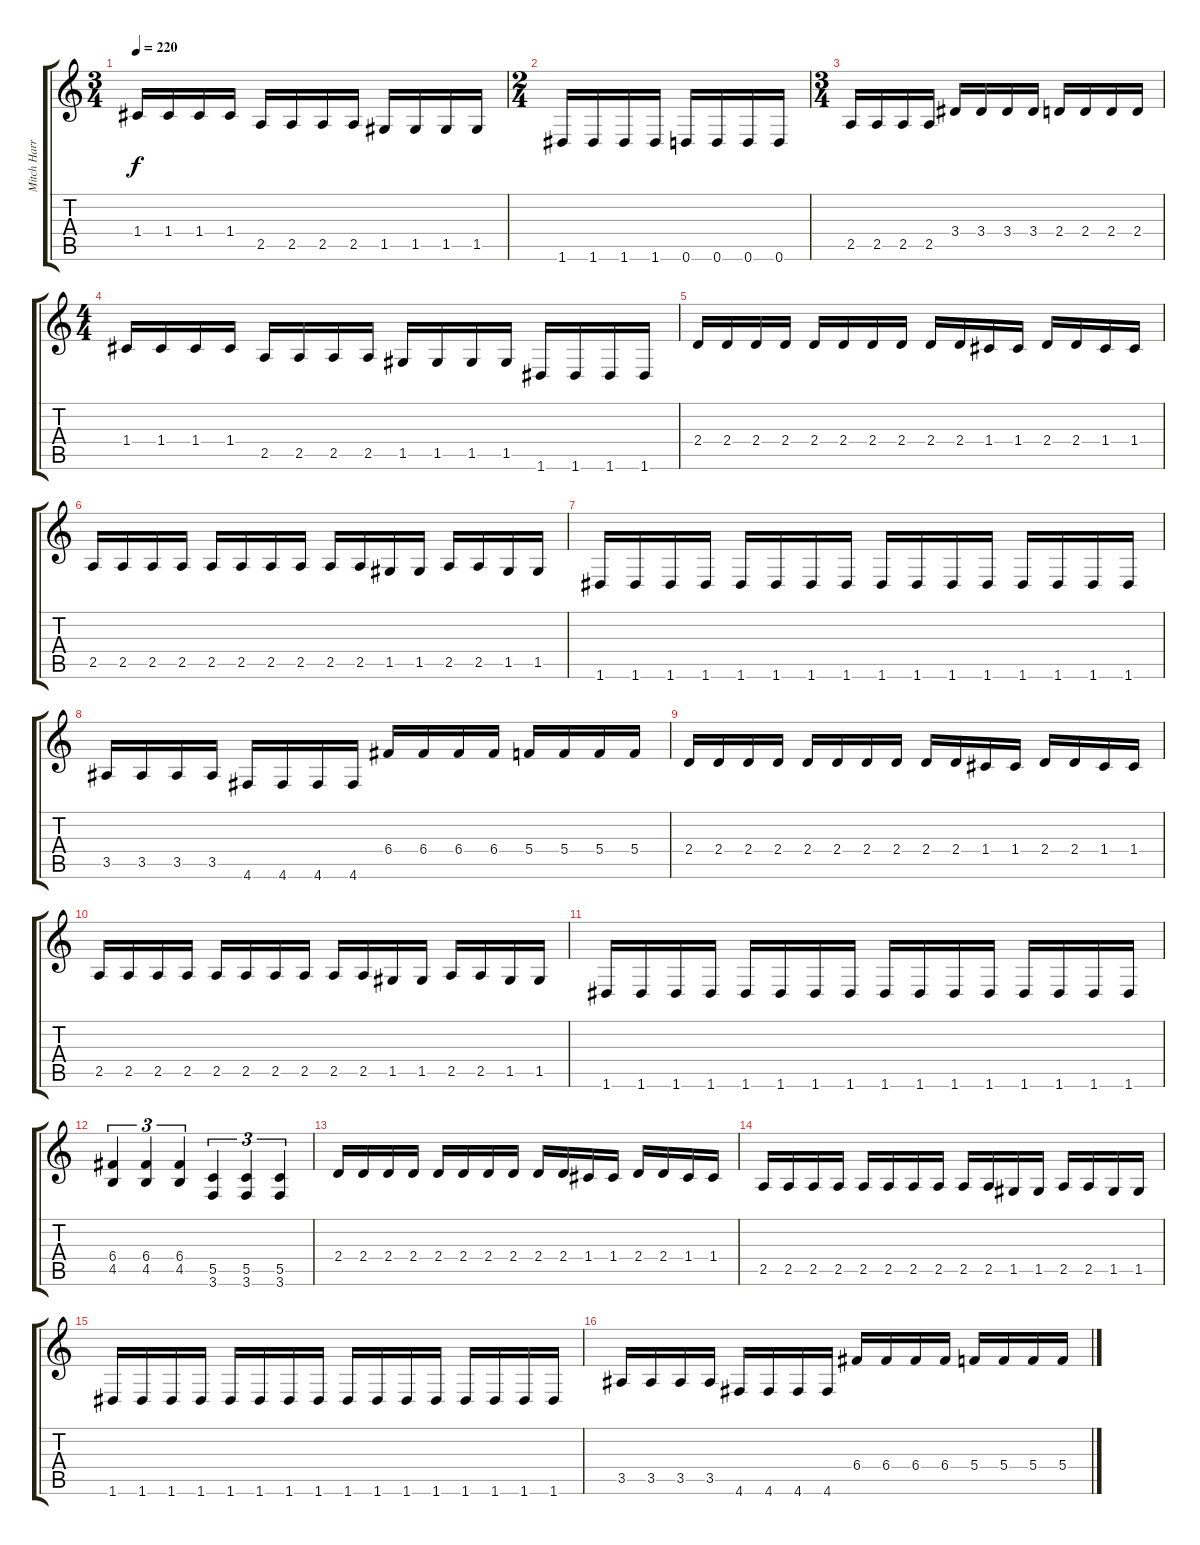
\track ("Mitch Harris (Guitar 1) " "Mitch Harr") {instrument distortionguitar}
\staff {score tabs}
\tuning (D4 A3 F3 C3 G2 D2) {hide}
\ts (3 4)
\tempo 220
\clef g2
\ks c
1.4.16{dy f} 1.4.16 1.4.16 1.4.16 2.5.16 2.5.16 2.5.16 2.5.16 1.5.16 1.5.16 1.5.16 1.5.16 |
\ts (2 4)
1.6.16 1.6.16 1.6.16 1.6.16 0.6.16 0.6.16 0.6.16 0.6.16 |
\ts (3 4)
2.5.16 2.5.16 2.5.16 2.5.16 3.4.16 3.4.16 3.4.16 3.4.16 2.4.16 2.4.16 2.4.16 2.4.16 |
\ts (4 4)
1.4.16 1.4.16 1.4.16 1.4.16 2.5.16 2.5.16 2.5.16 2.5.16 1.5.16 1.5.16 1.5.16 1.5.16 1.6.16 1.6.16 1.6.16 1.6.16 |
2.4.16 2.4.16 2.4.16 2.4.16 2.4.16 2.4.16 2.4.16 2.4.16 2.4.16 2.4.16 1.4.16 1.4.16 2.4.16 2.4.16 1.4.16 1.4.16 |
2.5.16 2.5.16 2.5.16 2.5.16 2.5.16 2.5.16 2.5.16 2.5.16 2.5.16 2.5.16 1.5.16 1.5.16 2.5.16 2.5.16 1.5.16 1.5.16 |
1.6.16 1.6.16 1.6.16 1.6.16 1.6.16 1.6.16 1.6.16 1.6.16 1.6.16 1.6.16 1.6.16 1.6.16 1.6.16 1.6.16 1.6.16 1.6.16 |
3.5.16 3.5.16 3.5.16 3.5.16 4.6.16 4.6.16 4.6.16 4.6.16 6.4.16 6.4.16 6.4.16 6.4.16 5.4.16 5.4.16 5.4.16 5.4.16 |
2.4.16 2.4.16 2.4.16 2.4.16 2.4.16 2.4.16 2.4.16 2.4.16 2.4.16 2.4.16 1.4.16 1.4.16 2.4.16 2.4.16 1.4.16 1.4.16 |
2.5.16 2.5.16 2.5.16 2.5.16 2.5.16 2.5.16 2.5.16 2.5.16 2.5.16 2.5.16 1.5.16 1.5.16 2.5.16 2.5.16 1.5.16 1.5.16 |
1.6.16 1.6.16 1.6.16 1.6.16 1.6.16 1.6.16 1.6.16 1.6.16 1.6.16 1.6.16 1.6.16 1.6.16 1.6.16 1.6.16 1.6.16 1.6.16 |
(6.4 4.5).4{tu (3 2)} (6.4 4.5).4{tu (3 2)} (6.4 4.5).4{tu (3 2)} (5.5 3.6).4{tu (3 2)} (5.5 3.6).4{tu (3 2)} (5.5 3.6).4{tu (3 2)} |
2.4.16 2.4.16 2.4.16 2.4.16 2.4.16 2.4.16 2.4.16 2.4.16 2.4.16 2.4.16 1.4.16 1.4.16 2.4.16 2.4.16 1.4.16 1.4.16 |
2.5.16 2.5.16 2.5.16 2.5.16 2.5.16 2.5.16 2.5.16 2.5.16 2.5.16 2.5.16 1.5.16 1.5.16 2.5.16 2.5.16 1.5.16 1.5.16 |
1.6.16 1.6.16 1.6.16 1.6.16 1.6.16 1.6.16 1.6.16 1.6.16 1.6.16 1.6.16 1.6.16 1.6.16 1.6.16 1.6.16 1.6.16 1.6.16 |
3.5.16 3.5.16 3.5.16 3.5.16 4.6.16 4.6.16 4.6.16 4.6.16 6.4.16 6.4.16 6.4.16 6.4.16 5.4.16 5.4.16 5.4.16 5.4.16
